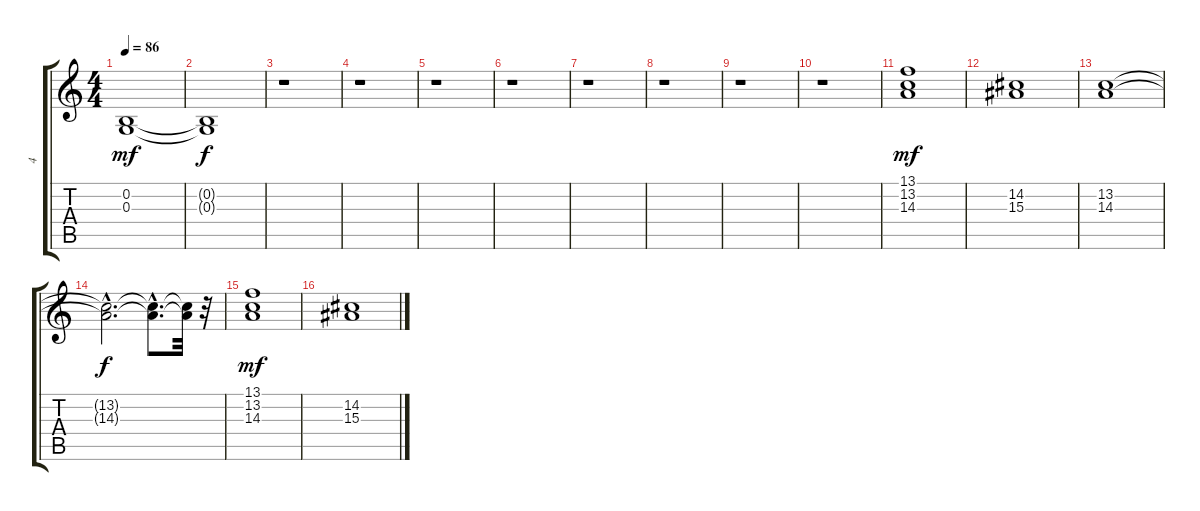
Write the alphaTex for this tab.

\track ("4" "4") {instrument stringensemble1}
\staff {score tabs}
\tuning (E4 B3 G3 D3 A2 E2) {hide}
\ts (4 4)
\tempo 86
\clef g2
\ks c
(0.2 0.3).1{dy mf} |
(0.2{t} 0.3{t}).1{dy f} |
r.1 |
r.1 |
r.1 |
r.1 |
r.1 |
r.1 |
r.1 |
r.1 |
(13.1 13.2 14.3).1{dy mf} |
(14.2 15.3).1 |
(13.2 14.3).1 |
(13.2{hac t} 14.3{hac t}).2{d dy f} (13.2{hac t} 14.3{hac t}).8{d} (13.2{t} 14.3{t}).32 r.32 |
(13.1 13.2 14.3).1{dy mf} |
(14.2 15.3).1
